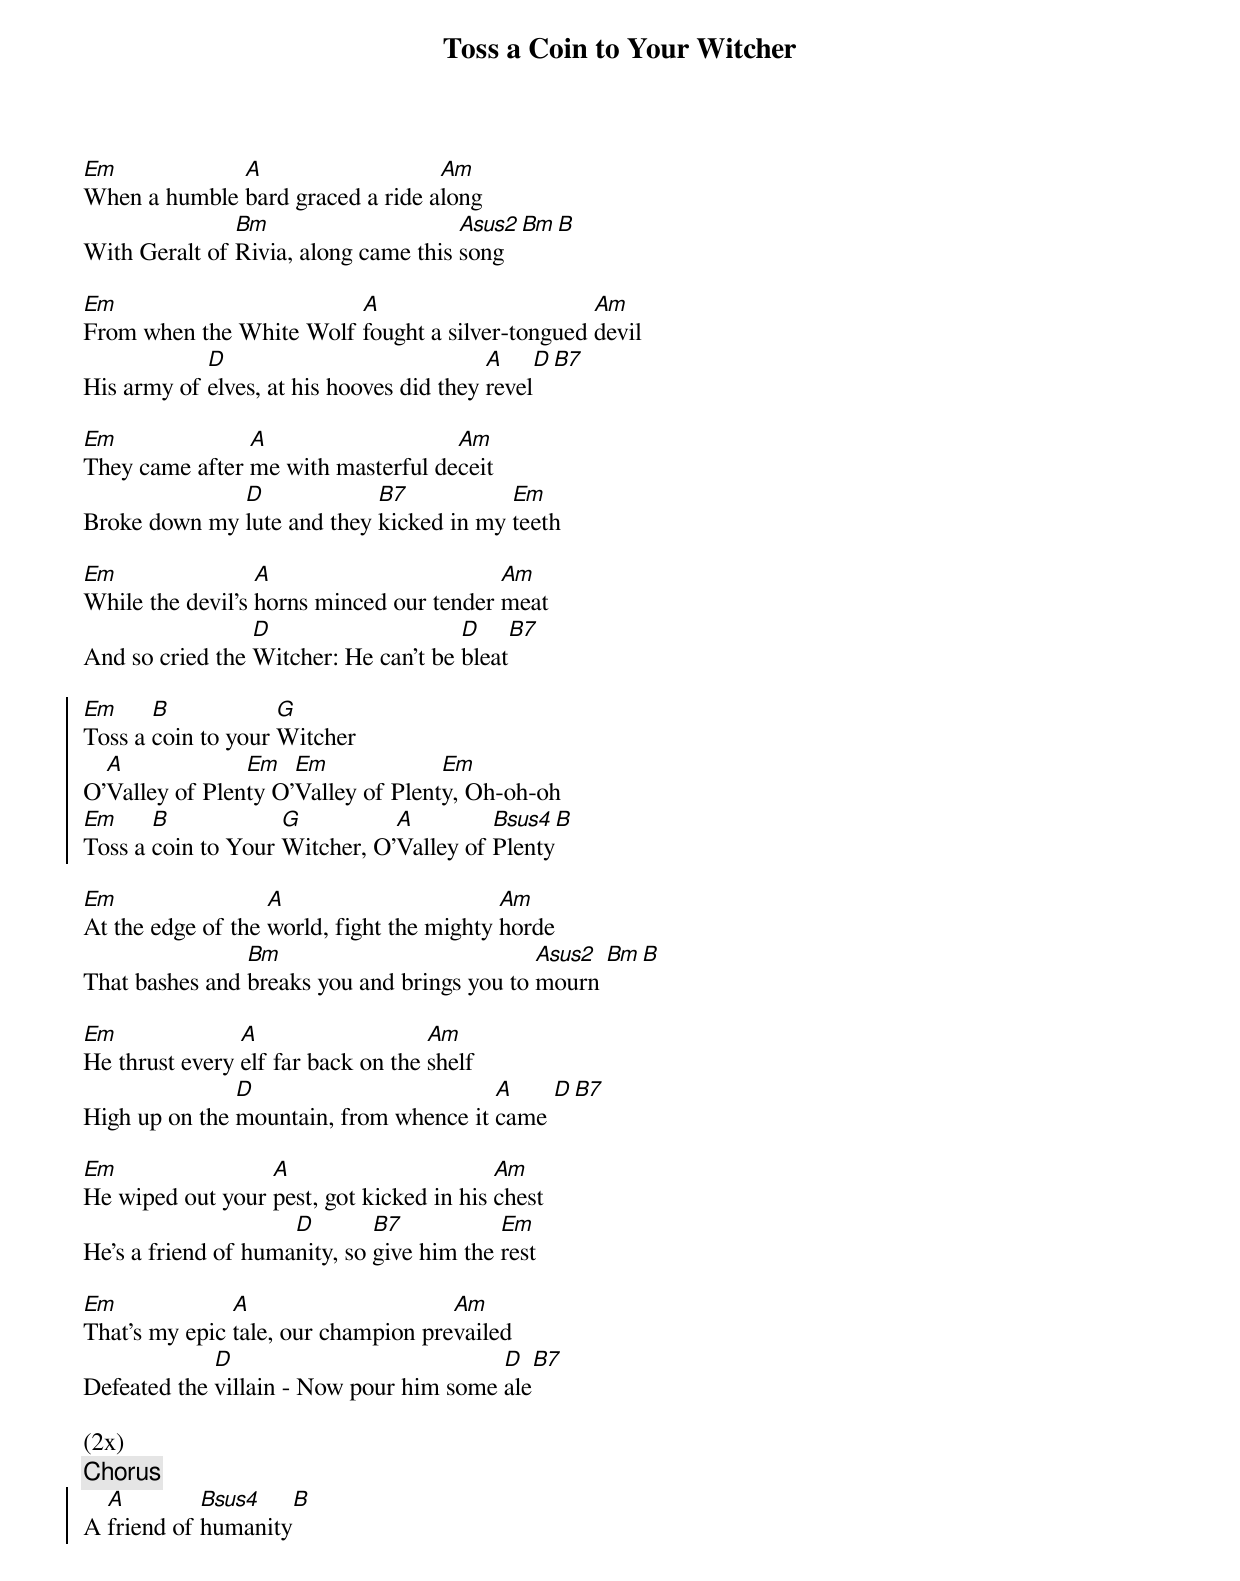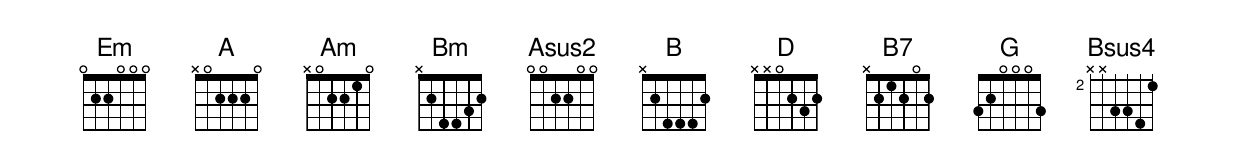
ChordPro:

{title: Toss a Coin to Your Witcher}
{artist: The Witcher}
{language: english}
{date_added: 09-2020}
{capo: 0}
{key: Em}
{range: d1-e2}
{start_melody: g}

{start_of_verse}
[Em]When a humble [A]bard graced a ride a[Am]long
With Geralt of [Bm]Rivia, along came this [Asus2]song[Bm][B]
{end_of_verse}

{start_of_verse}
[Em]From when the White Wolf [A]fought a silver-tongued [Am]devil
His army of [D]elves, at his hooves did they [A]revel[D][B7]
{end_of_verse}

{start_of_verse}
[Em]They came after [A]me with masterful de[Am]ceit
Broke down my [D]lute and they [B7]kicked in my [Em]teeth
{end_of_verse}

{start_of_verse}
[Em]While the devil's [A]horns minced our tender [Am]meat
And so cried the [D]Witcher: He can't be [D]bleat[B7]
{end_of_verse}

{start_of_chorus}
[Em]Toss a [B]coin to your [G]Witcher
O'[A]Valley of Plen[Em]ty O'[Em]Valley of Plent[Em]y, Oh-oh-oh
[Em]Toss a [B]coin to Your [G]Witcher, O'[A]Valley of [Bsus4]Plenty[B]
{end_of_chorus}

{start_of_verse}
[Em]At the edge of the [A]world, fight the mighty [Am]horde
That bashes and [Bm]breaks you and brings you to [Asus2]mourn [Bm][B]
{end_of_verse}

{start_of_verse}
[Em]He thrust every [A]elf far back on the [Am]shelf
High up on the [D]mountain, from whence it [A]came [D][B7]
{end_of_verse}

{start_of_verse}
[Em]He wiped out your [A]pest, got kicked in his [Am]chest
He's a friend of huma[D]nity, so [B7]give him the [Em]rest
{end_of_verse}

{start_of_verse}
[Em]That's my epic [A]tale, our champion pre[Am]vailed
Defeated the [D]villain - Now pour him some [D]ale[B7]
{end_of_verse}

(2x)
{chorus}
{start_of_chorus}
A [A]friend of [Bsus4]humanity[B]
{end_of_chorus}
